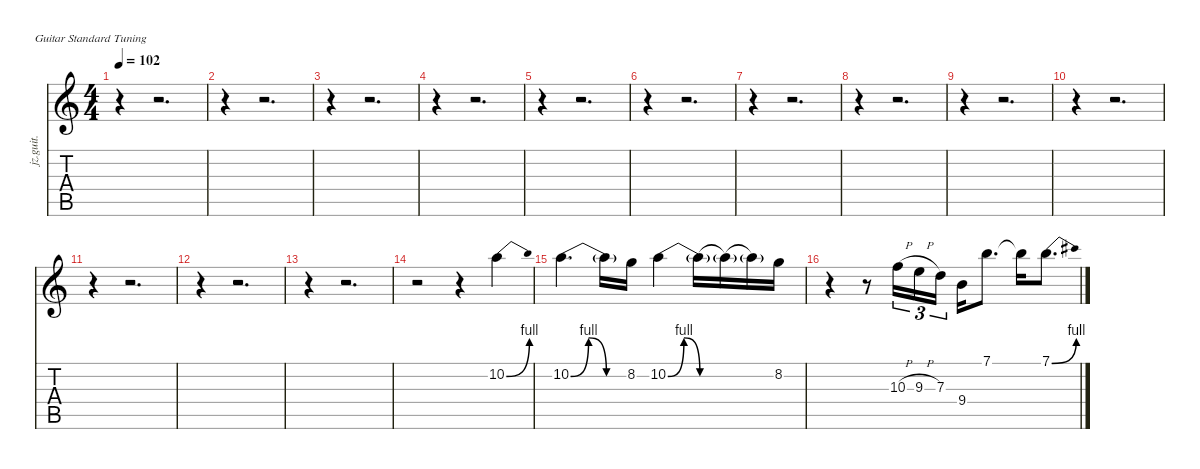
\defaultSystemsLayout 4
\hideDynamics
\bracketExtendMode nobrackets
\otherSystemsTrackNameOrientation horizontal
\track ("Tim Renwick" "jz.guit.") {instrument electricguitarjazz}
\staff {score tabs}
\tuning (E4 B3 G3 D3 A2 E2)
\ts (4 4)
\beaming (8 2 2 2 2)
\tempo 102
\clef g2
\ks c
r.4{dy f instrument electricguitarjazz beam Down} r.2{d beam Down} |
r.4{beam Down} r.2{d beam Down} |
r.4{beam Down} r.2{d beam Down} |
r.4{beam Down} r.2{d beam Down} |
r.4{beam Down} r.2{d beam Down} |
r.4{beam Down} r.2{d beam Down} |
r.4{beam Down} r.2{d beam Down} |
r.4{beam Down} r.2{d beam Down} |
r.4{beam Down} r.2{d beam Down} |
r.4{beam Down} r.2{d beam Down} |
r.4{beam Down} r.2{d beam Down} |
r.4{beam Down} r.2{d beam Down} |
r.4{beam Down} r.2{d beam Down} |
r.2{beam Down} r.4{beam Down} 10.2{be (bend 0 0 30 4)}.4{beam Down} |
10.2{be (bendrelease 0 0 30 4 30 4 60 0)}.4{d beam Down} 10.2{be (hold 0 0 60 0) t}.16{beam Down} 8.2.16{beam Down} 10.2{be (bendrelease 0 0 30 4 30 4 60 0)}.4{beam Down} 10.2{be (hold 0 0 60 0) t}.16{beam Down} 10.2{be (hold 0 0 60 0) t}.16{beam Down} 10.2{be (hold 0 0 60 0) t}.16{beam Down} 8.2.16{beam Down} |
r.4{beam Down} r.8{beam Down} 10.3{h}.16{tu (3 2) beam Down} 9.3{h}.16{tu (3 2) beam Down} 7.3.16{tu (3 2) beam Down} 9.4.16{beam Down} 7.1.8{d beam Down} 7.1{t}.16{beam Down} 7.1{be (bend 0 0 30 4)}.8{d beam Down}
